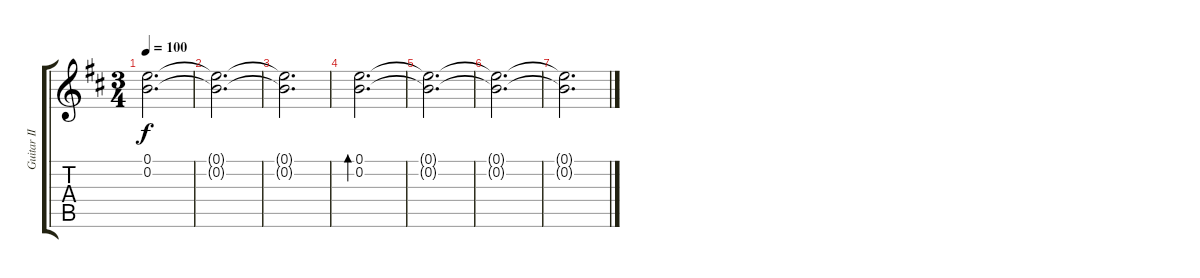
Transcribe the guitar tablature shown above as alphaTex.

\track ("Guitar II" "Guitar II") {instrument distortionguitar}
\staff {score tabs}
\tuning (E4 B3 G3 D3 A2 E2) {hide}
\ts (3 4)
\tempo 100
\clef g2
\ks bminor
(0.1{t} 0.2{t}).2{d dy f} |
(0.1{t} 0.2{t}).2{d} |
(0.1{t} 0.2{t}).2{d volume 0} |
(0.1 0.2).2{d bd 60} |
(0.1{t} 0.2{t}).2{d} |
(0.1{t} 0.2{t}).2{d volume 16} |
(0.1{t} 0.2{t}).2{d volume 0}
